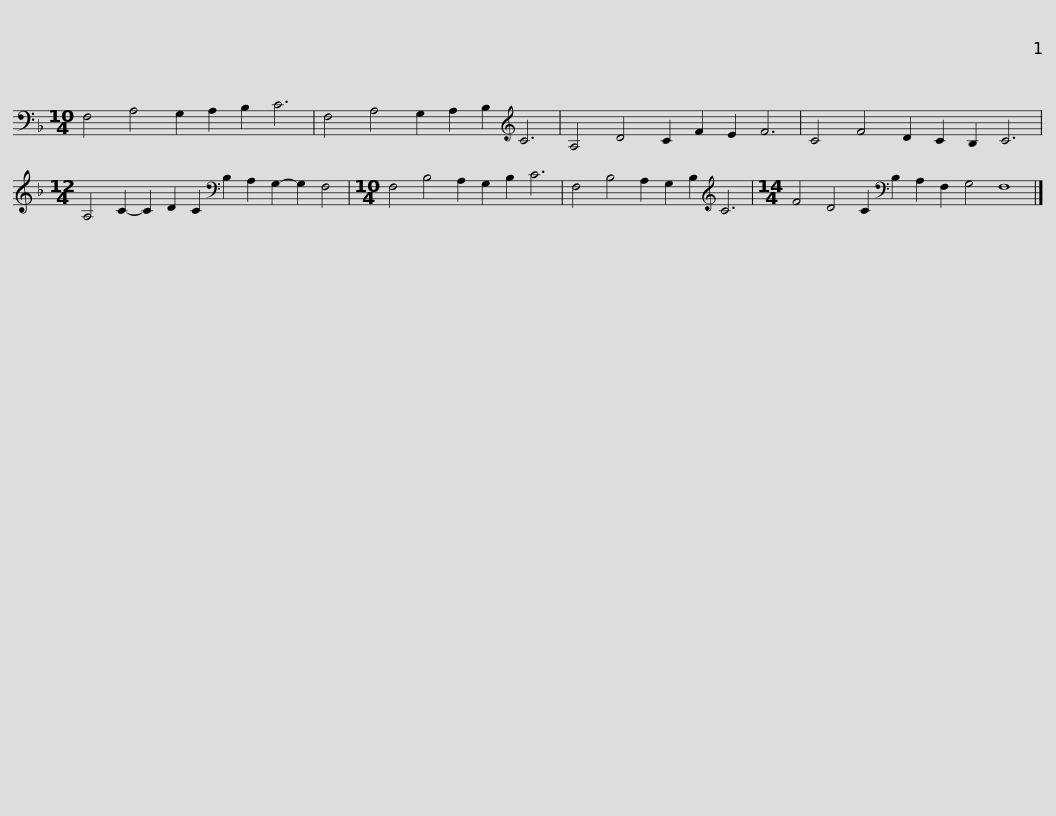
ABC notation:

X:1
L:1/8
M:10/4
I:linebreak $
K:F
V:1 bass
V:1
 F,4 A,4 G,2 A,2 B,2 C6 | F,4 A,4 G,2 A,2 B,2[K:treble] C6 | A,4 D4 C2 F2 E2 F6 | C4 F4 D2 C2 B,2 C6 |$[M:12/4] A,4 C2- C2 D2 C2[K:bass] B,2 A,2 G,2- G,2 F,4 | %5
[M:10/4] F,4 B,4 A,2 G,2 B,2 C6 | F,4 B,4 A,2 G,2 B,2[K:treble] C6 |$[M:14/4] F4 D4 C2[K:bass] B,2 A,2 F,2 G,4 F,8 |] %8
